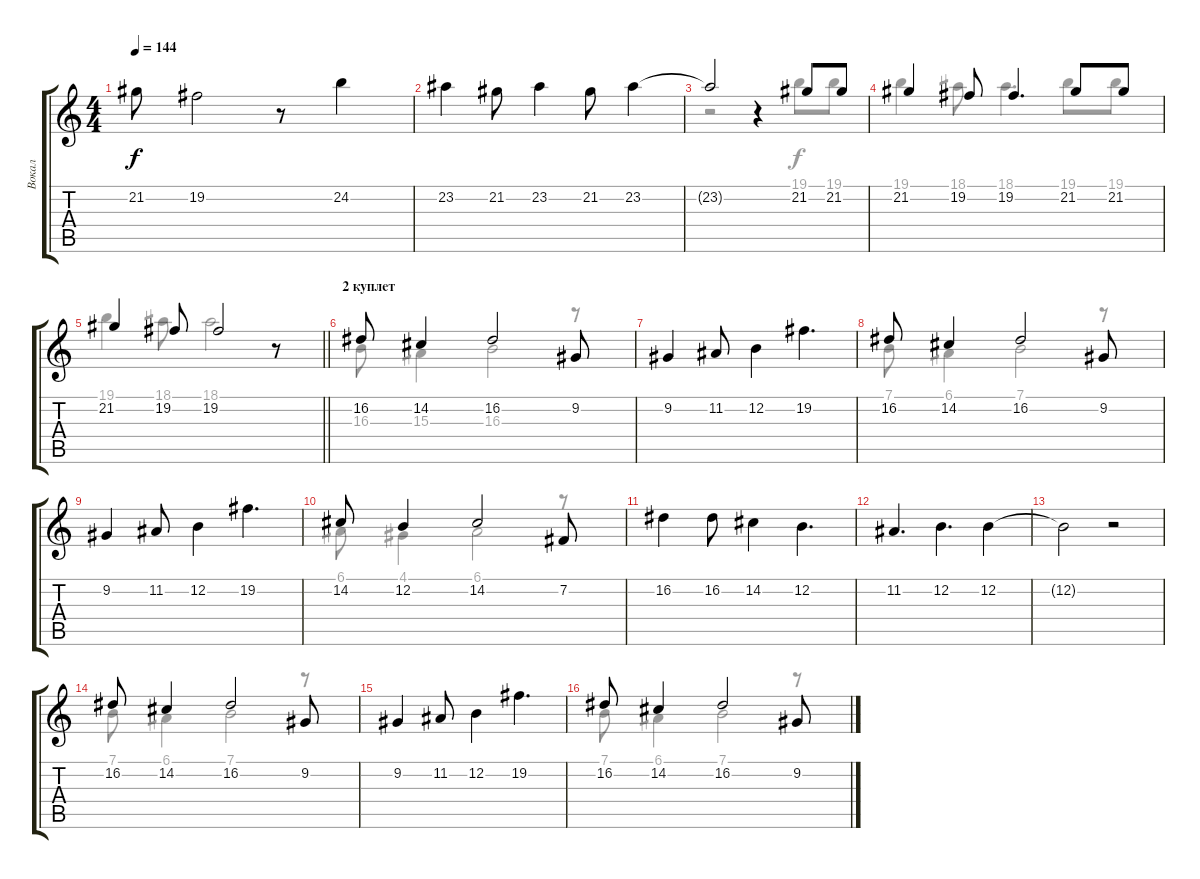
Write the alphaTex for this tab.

\track ("Вокал" "Вокал") {instrument tremolostrings}
\staff {score tabs}
\tuning (E4 B3 G3 D3 A2 E2) {hide}
\voice
\ts (4 4)
\tempo 144
\clef g2
\ks c
21.2.8{dy f} 19.2.2 r.8 24.2.4 |
23.2.4 21.2.8 23.2.4 21.2.8 23.2.4 |
23.2{t}.2 r.4 21.2.8 21.2.8 |
21.2.4 19.2.8 19.2.4{d} 21.2.8 21.2.8 |
\barLineRight lightlight
21.2.4 19.2.8 19.2.2 r.8 |
\section ("" "2 куплет")
16.2.8 14.2.4 16.2.2 9.2.8 |
9.2.4 11.2.8 12.2.4 19.2.4{d} |
16.2.8 14.2.4 16.2.2 9.2.8 |
9.2.4 11.2.8 12.2.4 19.2.4{d} |
14.2.8 12.2.4 14.2.2 7.2.8 |
16.2.4 16.2.8 14.2.4 12.2.4{d} |
11.2.4{d} 12.2.4{d} 12.2.4 |
12.2{t}.2 r.2 |
16.2.8 14.2.4 16.2.2 9.2.8 |
9.2.4 11.2.8 12.2.4 19.2.4{d} |
16.2.8 14.2.4 16.2.2 9.2.8
\voice
\clef g2
\ottava regular
\simile none
\ks c
|
|
r.2 r.4 19.1.8 19.1.8 |
19.1.4 18.1.8 18.1.4{d} 19.1.8 19.1.8 |
\barLineRight lightlight
19.1.4 18.1.8 18.1.2 r.8 |
16.3.8 15.3.4 16.3.2 r.8 |
|
7.1.8 6.1.4 7.1.2 r.8 |
|
6.1.8 4.1.4 6.1.2 r.8 |
|
|
|
7.1.8 6.1.4 7.1.2 r.8 |
|
7.1.8 6.1.4 7.1.2 r.8
